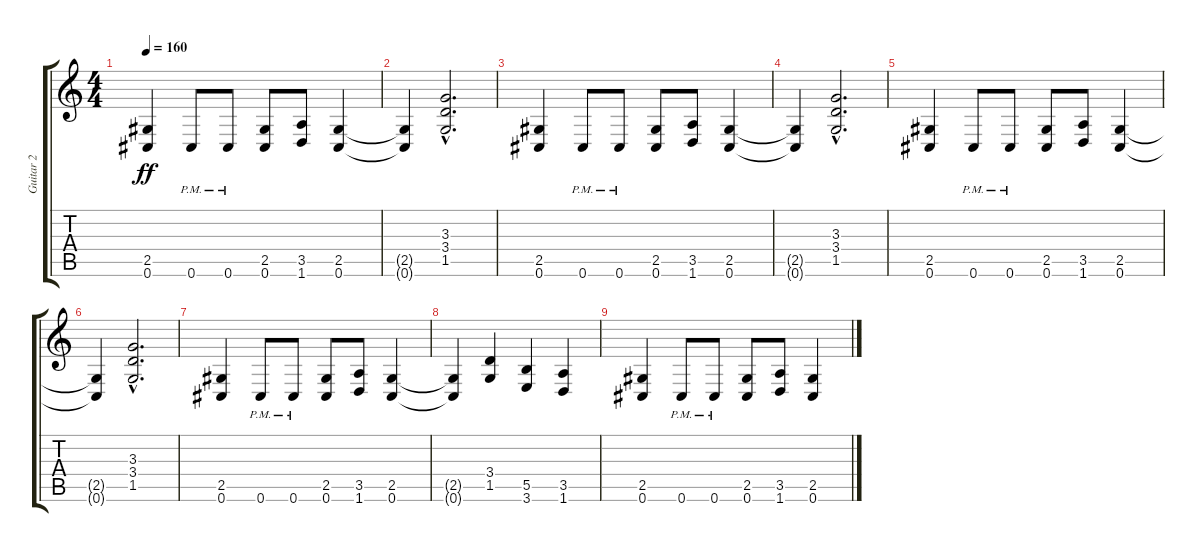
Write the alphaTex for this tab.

\track ("Guitar 2" "Guitar 2") {instrument distortionguitar}
\staff {score tabs}
\tuning (Db4 Ab3 E3 B2 Gb2 Db2) {hide}
\ts (4 4)
\tempo 160
\clef g2
\ks c
(2.5 0.6).4{dy ff} 0.6{pm}.8 0.6{pm}.8 (2.5 0.6).8 (3.5 1.6).8 (2.5 0.6).4 |
(2.5{t} 0.6{t}).4 (3.3{hac} 3.4{hac} 1.5{hac}).2{d} |
(2.5 0.6).4 0.6{pm}.8 0.6{pm}.8 (2.5 0.6).8 (3.5 1.6).8 (2.5 0.6).4 |
(2.5{t} 0.6{t}).4 (3.3{hac} 3.4{hac} 1.5{hac}).2{d} |
(2.5 0.6).4 0.6{pm}.8 0.6{pm}.8 (2.5 0.6).8 (3.5 1.6).8 (2.5 0.6).4 |
(2.5{t} 0.6{t}).4 (3.3{hac} 3.4{hac} 1.5{hac}).2{d} |
(2.5 0.6).4 0.6{pm}.8 0.6{pm}.8 (2.5 0.6).8 (3.5 1.6).8 (2.5 0.6).4 |
(2.5{t} 0.6{t}).4 (3.4 1.5).4 (5.5 3.6).4 (3.5 1.6).4 |
(2.5 0.6).4 0.6{pm}.8 0.6{pm}.8 (2.5 0.6).8 (3.5 1.6).8 (2.5 0.6).4
